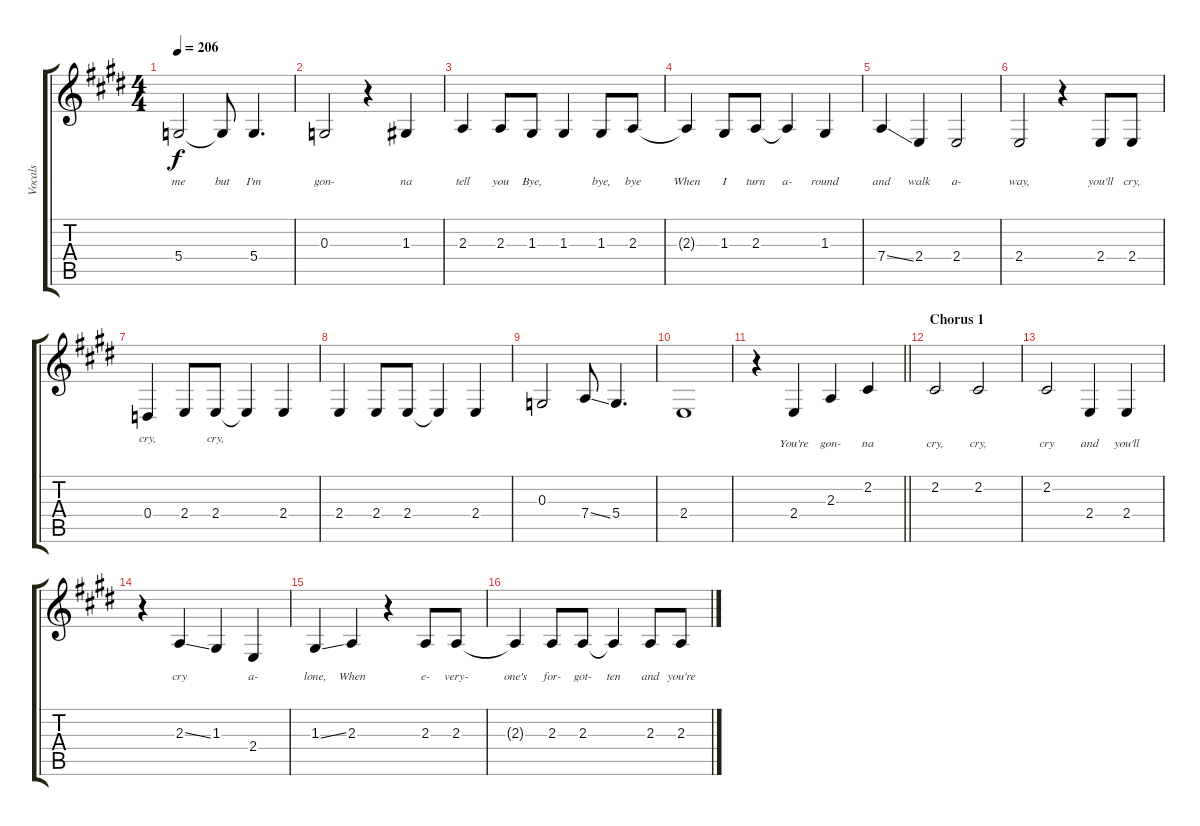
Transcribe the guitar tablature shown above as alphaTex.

\track ("Vocals" "Vocals") {instrument tenorsax}
\staff {score tabs}
\tuning (E4 B3 G3 D3 A2 E2) {hide}
\ts (4 4)
\tempo 206
\clef g2
\ks e
5.4.2{lyrics (0 "") lyrics (1 "me") lyrics (2 "") lyrics (3 "") lyrics (4 "") dy f} 5.4{t}.8{lyrics (0 "") lyrics (1 "but") lyrics (2 "") lyrics (3 "") lyrics (4 "")} 5.4.4{d lyrics (0 "") lyrics (1 "I'm") lyrics (2 "") lyrics (3 "") lyrics (4 "")} |
0.3.2{lyrics (0 "") lyrics (1 "gon-") lyrics (2 "") lyrics (3 "") lyrics (4 "")} r.4 1.3.4{lyrics (0 "") lyrics (1 "na") lyrics (2 "") lyrics (3 "") lyrics (4 "")} |
2.3.4{lyrics (0 "") lyrics (1 "tell") lyrics (2 "") lyrics (3 "") lyrics (4 "")} 2.3.8{lyrics (0 "") lyrics (1 "you") lyrics (2 "") lyrics (3 "") lyrics (4 "")} 1.3.8{lyrics (0 "") lyrics (1 "Bye,") lyrics (2 "") lyrics (3 "") lyrics (4 "")} 1.3.4{lyrics (0 "") lyrics (1 "") lyrics (2 "") lyrics (3 "") lyrics (4 "")} 1.3.8{lyrics (0 "") lyrics (1 "bye,") lyrics (2 "") lyrics (3 "") lyrics (4 "")} 2.3.8{lyrics (0 "") lyrics (1 "bye") lyrics (2 "") lyrics (3 "") lyrics (4 "")} |
2.3{t}.4{lyrics (0 "") lyrics (1 "When") lyrics (2 "") lyrics (3 "") lyrics (4 "")} 1.3.8{lyrics (0 "") lyrics (1 "I") lyrics (2 "") lyrics (3 "") lyrics (4 "")} 2.3.8{lyrics (0 "") lyrics (1 "turn") lyrics (2 "") lyrics (3 "") lyrics (4 "")} 2.3{t}.4{lyrics (0 "") lyrics (1 "a-") lyrics (2 "") lyrics (3 "") lyrics (4 "")} 1.3.4{lyrics (0 "") lyrics (1 "round") lyrics (2 "") lyrics (3 "") lyrics (4 "")} |
7.4{ss}.4{lyrics (0 "") lyrics (1 "and") lyrics (2 "") lyrics (3 "") lyrics (4 "")} 2.4.4{lyrics (0 "") lyrics (1 "walk") lyrics (2 "") lyrics (3 "") lyrics (4 "")} 2.4.2{lyrics (0 "") lyrics (1 "a-") lyrics (2 "") lyrics (3 "") lyrics (4 "")} |
2.4.2{lyrics (0 "") lyrics (1 "way,") lyrics (2 "") lyrics (3 "") lyrics (4 "")} r.4 2.4.8{lyrics (0 "") lyrics (1 "you'll") lyrics (2 "") lyrics (3 "") lyrics (4 "")} 2.4.8{lyrics (0 "") lyrics (1 "cry,") lyrics (2 "") lyrics (3 "") lyrics (4 "")} |
0.4.4{lyrics (0 "") lyrics (1 "cry,") lyrics (2 "") lyrics (3 "") lyrics (4 "")} 2.4.8{lyrics (0 "") lyrics (1 "") lyrics (2 "") lyrics (3 "") lyrics (4 "")} 2.4.8{lyrics (0 "") lyrics (1 "cry,") lyrics (2 "") lyrics (3 "") lyrics (4 "")} 2.4{t}.4 2.4.4 |
2.4.4 2.4.8 2.4.8 2.4{t}.4 2.4.4 |
0.3.2 7.4{ss}.8 5.4.4{d} |
2.4.1 |
\barLineRight lightlight
r.4 2.4.4{lyrics (0 "") lyrics (1 "") lyrics (2 "You're") lyrics (3 "") lyrics (4 "")} 2.3.4{lyrics (0 "") lyrics (1 "") lyrics (2 "gon-") lyrics (3 "") lyrics (4 "")} 2.2.4{lyrics (0 "") lyrics (1 "") lyrics (2 "na") lyrics (3 "") lyrics (4 "")} |
\section ("" "Chorus 1")
2.2.2{lyrics (0 "") lyrics (1 "") lyrics (2 "cry,") lyrics (3 "") lyrics (4 "")} 2.2.2{lyrics (0 "") lyrics (1 "") lyrics (2 "cry,") lyrics (3 "") lyrics (4 "")} |
2.2.2{lyrics (0 "") lyrics (1 "") lyrics (2 "cry") lyrics (3 "") lyrics (4 "")} 2.4.4{lyrics (0 "") lyrics (1 "") lyrics (2 "and") lyrics (3 "") lyrics (4 "")} 2.4.4{lyrics (0 "") lyrics (1 "") lyrics (2 "you'll") lyrics (3 "") lyrics (4 "")} |
r.4 2.3{ss}.4{lyrics (0 "") lyrics (1 "") lyrics (2 "cry") lyrics (3 "") lyrics (4 "")} 1.3.4{lyrics (0 "") lyrics (1 "") lyrics (2 "") lyrics (3 "") lyrics (4 "")} 2.4.4{lyrics (0 "") lyrics (1 "") lyrics (2 "a-") lyrics (3 "") lyrics (4 "")} |
1.3{ss}.4{lyrics (0 "") lyrics (1 "") lyrics (2 "lone,") lyrics (3 "") lyrics (4 "")} 2.3.4{lyrics (0 "") lyrics (1 "") lyrics (2 "When") lyrics (3 "") lyrics (4 "")} r.4 2.3.8{lyrics (0 "") lyrics (1 "") lyrics (2 "e-") lyrics (3 "") lyrics (4 "")} 2.3.8{lyrics (0 "") lyrics (1 "") lyrics (2 "very-") lyrics (3 "") lyrics (4 "")} |
2.3{t}.4{lyrics (0 "") lyrics (1 "") lyrics (2 "one's") lyrics (3 "") lyrics (4 "")} 2.3.8{lyrics (0 "") lyrics (1 "") lyrics (2 "for-") lyrics (3 "") lyrics (4 "")} 2.3.8{lyrics (0 "") lyrics (1 "") lyrics (2 "got-") lyrics (3 "") lyrics (4 "")} 2.3{t}.4{lyrics (0 "") lyrics (1 "") lyrics (2 "ten") lyrics (3 "") lyrics (4 "")} 2.3.8{lyrics (0 "") lyrics (1 "") lyrics (2 "and") lyrics (3 "") lyrics (4 "")} 2.3.8{lyrics (0 "") lyrics (1 "") lyrics (2 "you're") lyrics (3 "") lyrics (4 "")}
